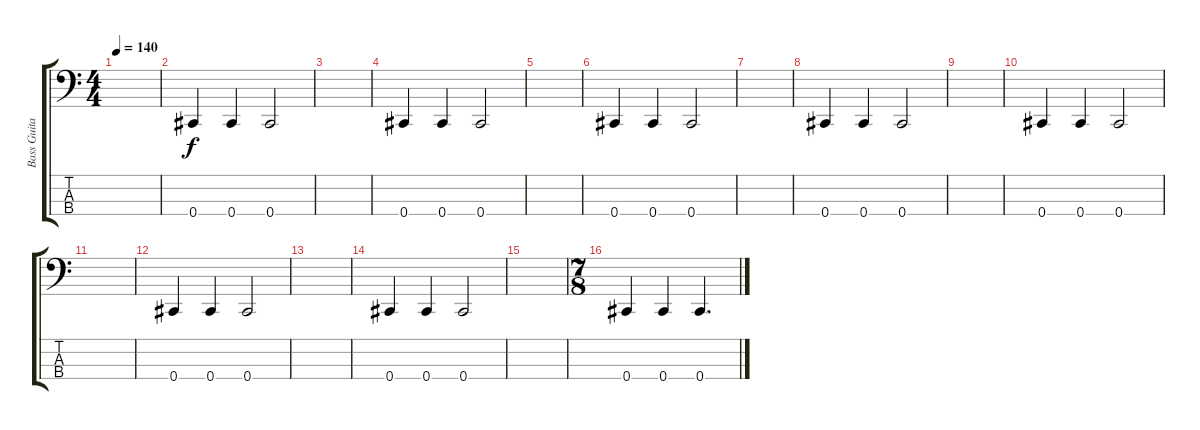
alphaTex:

\track ("Bass Guitar- Chris" "Bass Guita") {instrument electricbasspick}
\staff {score tabs}
\tuning (Gb2 Db2 Ab1 Db1) {hide}
\ts (4 4)
\tempo 140
\clef f4
\ks c
|
0.4.4{dy f} 0.4.4 0.4.2 |
|
0.4.4 0.4.4 0.4.2 |
|
0.4.4 0.4.4 0.4.2 |
|
0.4.4 0.4.4 0.4.2 |
|
0.4.4 0.4.4 0.4.2 |
|
0.4.4 0.4.4 0.4.2 |
|
0.4.4 0.4.4 0.4.2 |
|
\ts (7 8)
0.4.4 0.4.4 0.4.4{d}
